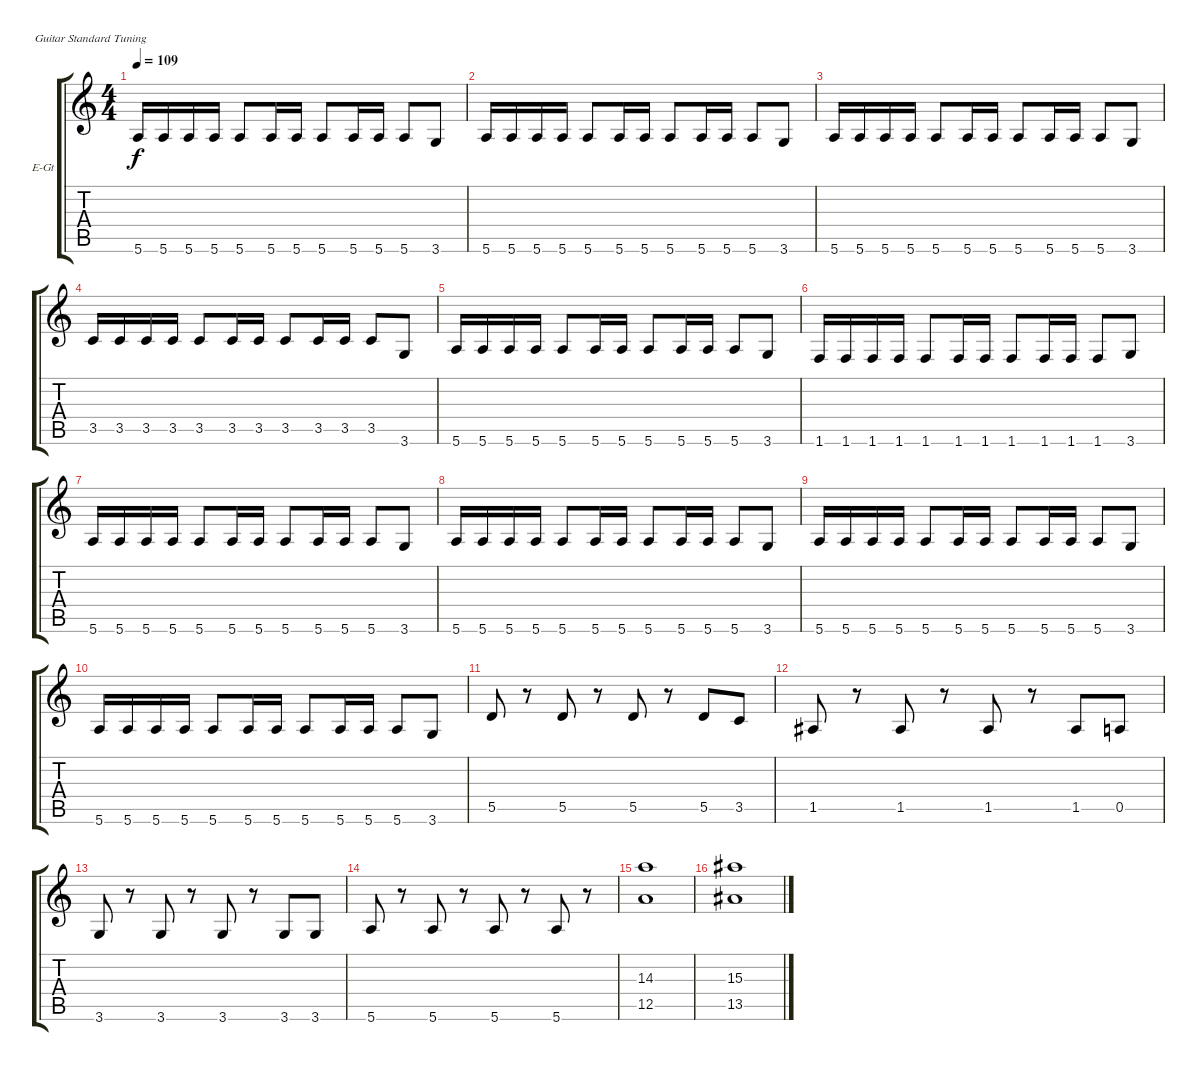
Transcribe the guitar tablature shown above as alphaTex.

\bracketExtendMode groupsimilarinstruments
\firstSystemTrackNameOrientation horizontal
\otherSystemsTrackNameOrientation horizontal
\track ("Guit I" "E-Gt") {instrument electricguitarclean}
\staff {score tabs}
\tuning (E4 B3 G3 D3 A2 E2)
\ts (4 4)
\tempo 109
\clef g2
\ks c
5.6.16{dy f} 5.6.16 5.6.16 5.6.16 5.6.8 5.6.16 5.6.16 5.6.8 5.6.16 5.6.16 5.6.8 3.6.8 |
5.6.16 5.6.16 5.6.16 5.6.16 5.6.8 5.6.16 5.6.16 5.6.8 5.6.16 5.6.16 5.6.8 3.6.8 |
5.6.16 5.6.16 5.6.16 5.6.16 5.6.8 5.6.16 5.6.16 5.6.8 5.6.16 5.6.16 5.6.8 3.6.8 |
3.5.16 3.5.16 3.5.16 3.5.16 3.5.8 3.5.16 3.5.16 3.5.8 3.5.16 3.5.16 3.5.8 3.6.8 |
5.6.16 5.6.16 5.6.16 5.6.16 5.6.8 5.6.16 5.6.16 5.6.8 5.6.16 5.6.16 5.6.8 3.6.8 |
1.6.16 1.6.16 1.6.16 1.6.16 1.6.8 1.6.16 1.6.16 1.6.8 1.6.16 1.6.16 1.6.8 3.6.8 |
5.6.16 5.6.16 5.6.16 5.6.16 5.6.8 5.6.16 5.6.16 5.6.8 5.6.16 5.6.16 5.6.8 3.6.8 |
5.6.16 5.6.16 5.6.16 5.6.16 5.6.8 5.6.16 5.6.16 5.6.8 5.6.16 5.6.16 5.6.8 3.6.8 |
5.6.16 5.6.16 5.6.16 5.6.16 5.6.8 5.6.16 5.6.16 5.6.8 5.6.16 5.6.16 5.6.8 3.6.8 |
5.6.16 5.6.16 5.6.16 5.6.16 5.6.8 5.6.16 5.6.16 5.6.8 5.6.16 5.6.16 5.6.8 3.6.8 |
5.5.8 r.8 5.5.8 r.8 5.5.8 r.8 5.5.8 3.5.8 |
1.5.8 r.8 1.5.8 r.8 1.5.8 r.8 1.5.8 0.5.8 |
3.6.8 r.8 3.6.8 r.8 3.6.8 r.8 3.6.8 3.6.8 |
5.6.8 r.8 5.6.8 r.8 5.6.8 r.8 5.6.8 r.8 |
(14.3 12.5).1 |
(15.3 13.5).1
